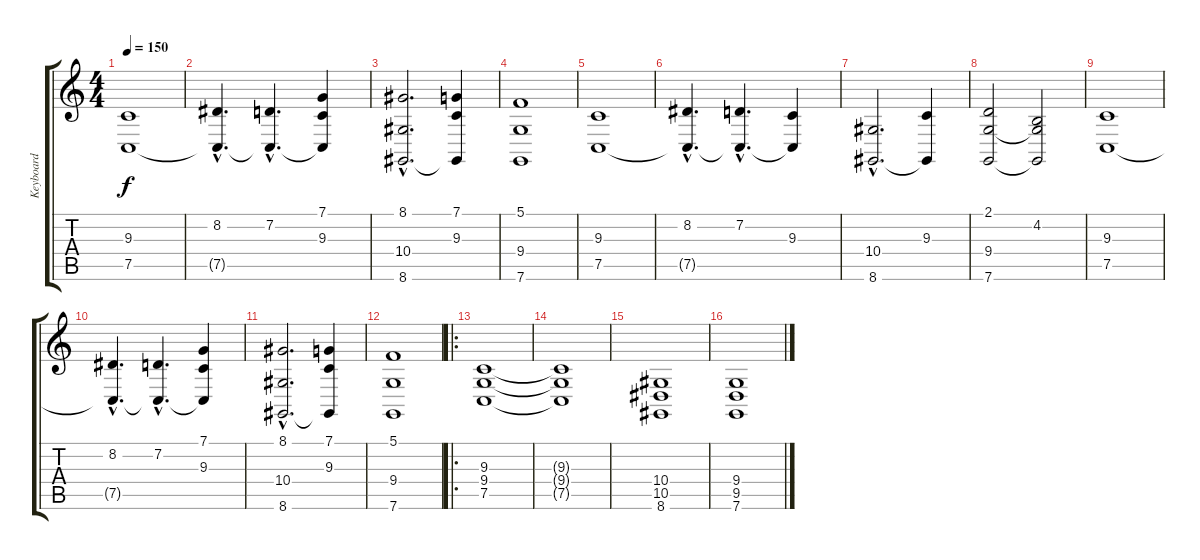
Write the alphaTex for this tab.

\track ("Keyboard" "Keyboard") {instrument fx5brightness}
\staff {score tabs}
\tuning (C4 G3 Eb3 Bb2 F2 C2) {hide}
\ts (4 4)
\tempo 150
\clef g2
\ks c
(9.3 7.5).1{dy f} |
(8.2{hac} 7.5{hac t}).4{d} (7.2{hac} 7.5{hac t}).4{d} (7.1 9.3 7.5{t}).4 |
(8.1{hac} 10.4{hac} 8.6{hac}).2{d} (7.1 9.3 8.6{t}).4 |
(5.1 9.4 7.6).1 |
(9.3 7.5).1{volume 13 instrument choiraahs} |
(8.2{hac} 7.5{hac t}).4{d} (7.2{hac} 7.5{hac t}).4{d} (9.3 7.5{t}).4 |
(10.4{hac} 8.6{hac}).2{d} (9.3 8.6{t}).4 |
(2.1 9.4 7.6).2 (4.2 9.4{t} 7.6{t}).2 |
(9.3 7.5).1 |
(8.2{hac} 7.5{hac t}).4{d} (7.2{hac} 7.5{hac t}).4{d} (7.1 9.3 7.5{t}).4 |
(8.1{hac} 10.4{hac} 8.6{hac}).2{d} (7.1 9.3 8.6{t}).4 |
(5.1 9.4 7.6).1 |
\ro
(9.3 9.4 7.5).1 |
(9.3{t} 9.4{t} 7.5{t}).1 |
(10.4 10.5 8.6).1 |
(9.4 9.5 7.6).1
